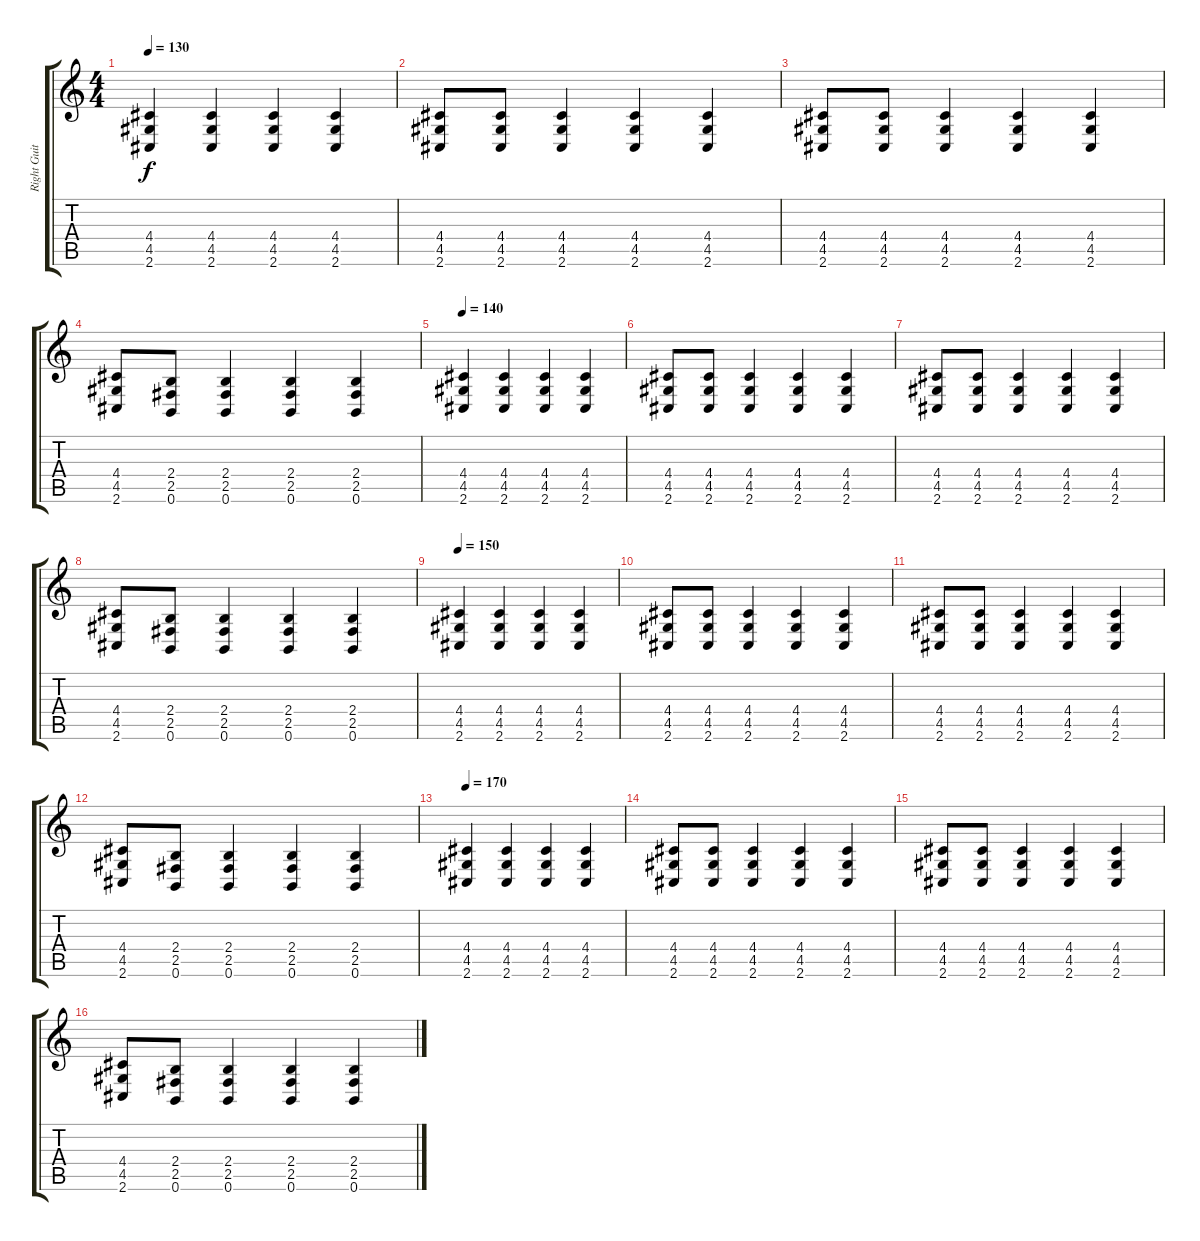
\track ("Right Guitar" "Right Guit") {instrument distortionguitar}
\staff {score tabs}
\tuning (B3 Gb3 D3 A2 E2 B1) {hide}
\ts (4 4)
\tempo 130
\clef g2
\ks c
(4.4 4.5 2.6).4{dy f} (4.4 4.5 2.6).4 (4.4 4.5 2.6).4 (4.4 4.5 2.6).4 |
(4.4 4.5 2.6).8 (4.4 4.5 2.6).8 (4.4 4.5 2.6).4 (4.4 4.5 2.6).4 (4.4 4.5 2.6).4 |
(4.4 4.5 2.6).8 (4.4 4.5 2.6).8 (4.4 4.5 2.6).4 (4.4 4.5 2.6).4 (4.4 4.5 2.6).4 |
(4.4 4.5 2.6).8 (2.4 2.5 0.6).8 (2.4 2.5 0.6).4 (2.4 2.5 0.6).4 (2.4 2.5 0.6).4 |
\tempo 140
(4.4 4.5 2.6).4 (4.4 4.5 2.6).4 (4.4 4.5 2.6).4 (4.4 4.5 2.6).4 |
(4.4 4.5 2.6).8 (4.4 4.5 2.6).8 (4.4 4.5 2.6).4 (4.4 4.5 2.6).4 (4.4 4.5 2.6).4 |
(4.4 4.5 2.6).8 (4.4 4.5 2.6).8 (4.4 4.5 2.6).4 (4.4 4.5 2.6).4 (4.4 4.5 2.6).4 |
(4.4 4.5 2.6).8 (2.4 2.5 0.6).8 (2.4 2.5 0.6).4 (2.4 2.5 0.6).4 (2.4 2.5 0.6).4 |
\tempo 150
(4.4 4.5 2.6).4 (4.4 4.5 2.6).4 (4.4 4.5 2.6).4 (4.4 4.5 2.6).4 |
(4.4 4.5 2.6).8 (4.4 4.5 2.6).8 (4.4 4.5 2.6).4 (4.4 4.5 2.6).4 (4.4 4.5 2.6).4 |
(4.4 4.5 2.6).8 (4.4 4.5 2.6).8 (4.4 4.5 2.6).4 (4.4 4.5 2.6).4 (4.4 4.5 2.6).4 |
(4.4 4.5 2.6).8 (2.4 2.5 0.6).8 (2.4 2.5 0.6).4 (2.4 2.5 0.6).4 (2.4 2.5 0.6).4 |
\tempo 170
(4.4 4.5 2.6).4 (4.4 4.5 2.6).4 (4.4 4.5 2.6).4 (4.4 4.5 2.6).4 |
(4.4 4.5 2.6).8 (4.4 4.5 2.6).8 (4.4 4.5 2.6).4 (4.4 4.5 2.6).4 (4.4 4.5 2.6).4 |
(4.4 4.5 2.6).8 (4.4 4.5 2.6).8 (4.4 4.5 2.6).4 (4.4 4.5 2.6).4 (4.4 4.5 2.6).4 |
(4.4 4.5 2.6).8 (2.4 2.5 0.6).8 (2.4 2.5 0.6).4 (2.4 2.5 0.6).4 (2.4 2.5 0.6).4
